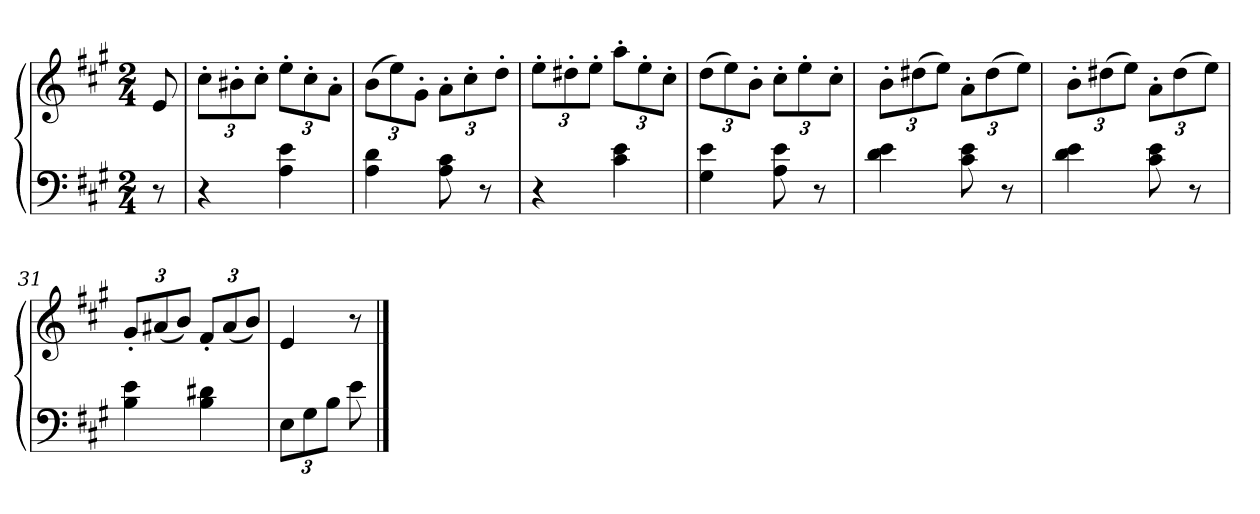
**kern	**kern
*part1	*part1
*staff2	*staff1
*clefF4	*clefG2
*k[f#c#g#]	*k[f#c#g#]
*A:	*A:
*M2/4	*M2/4
=	=
8r	8e
=	=
4r	12cc#'L
.	12b#X'
.	12cc#'J
4A 4e	12ee'L
.	12cc#'
.	12a'J
=26	=26
4A 4d	(12bL
.	12ee)
.	12g#'J
8A 8c#	12a'L
.	12cc#'
8r	.
.	12dd'J
=27	=27
4r	12ee'L
.	12dd#X'
.	12ee'J
4c# 4e	12aa'L
.	12ee'
.	12cc#'J
=28	=28
4G# 4e	(12ddL
.	12ee)
.	12b'J
8A 8e	12cc#'L
.	12ee'
8r	.
.	12cc#'J
=29	=29
4d 4e	12b'L
.	(12dd#X
.	12eeJ)
8c# 8e	12a'L
.	(12dd#
8r	.
.	12eeJ)
=30	=30
4d 4e	12b'L
.	(12dd#X
.	12eeJ)
8c# 8e	12a'L
.	(12dd#
8r	.
.	12eeJ)
=31	=31
4B 4e	12g#'L
.	(12a#X
.	12bJ)
4B 4d#X	12f#'L
.	(12a#
.	12bJ)
=32	=32
12EL	4e
12G#	.
12BJ	.
8e	8r
==	==
*-	*-
